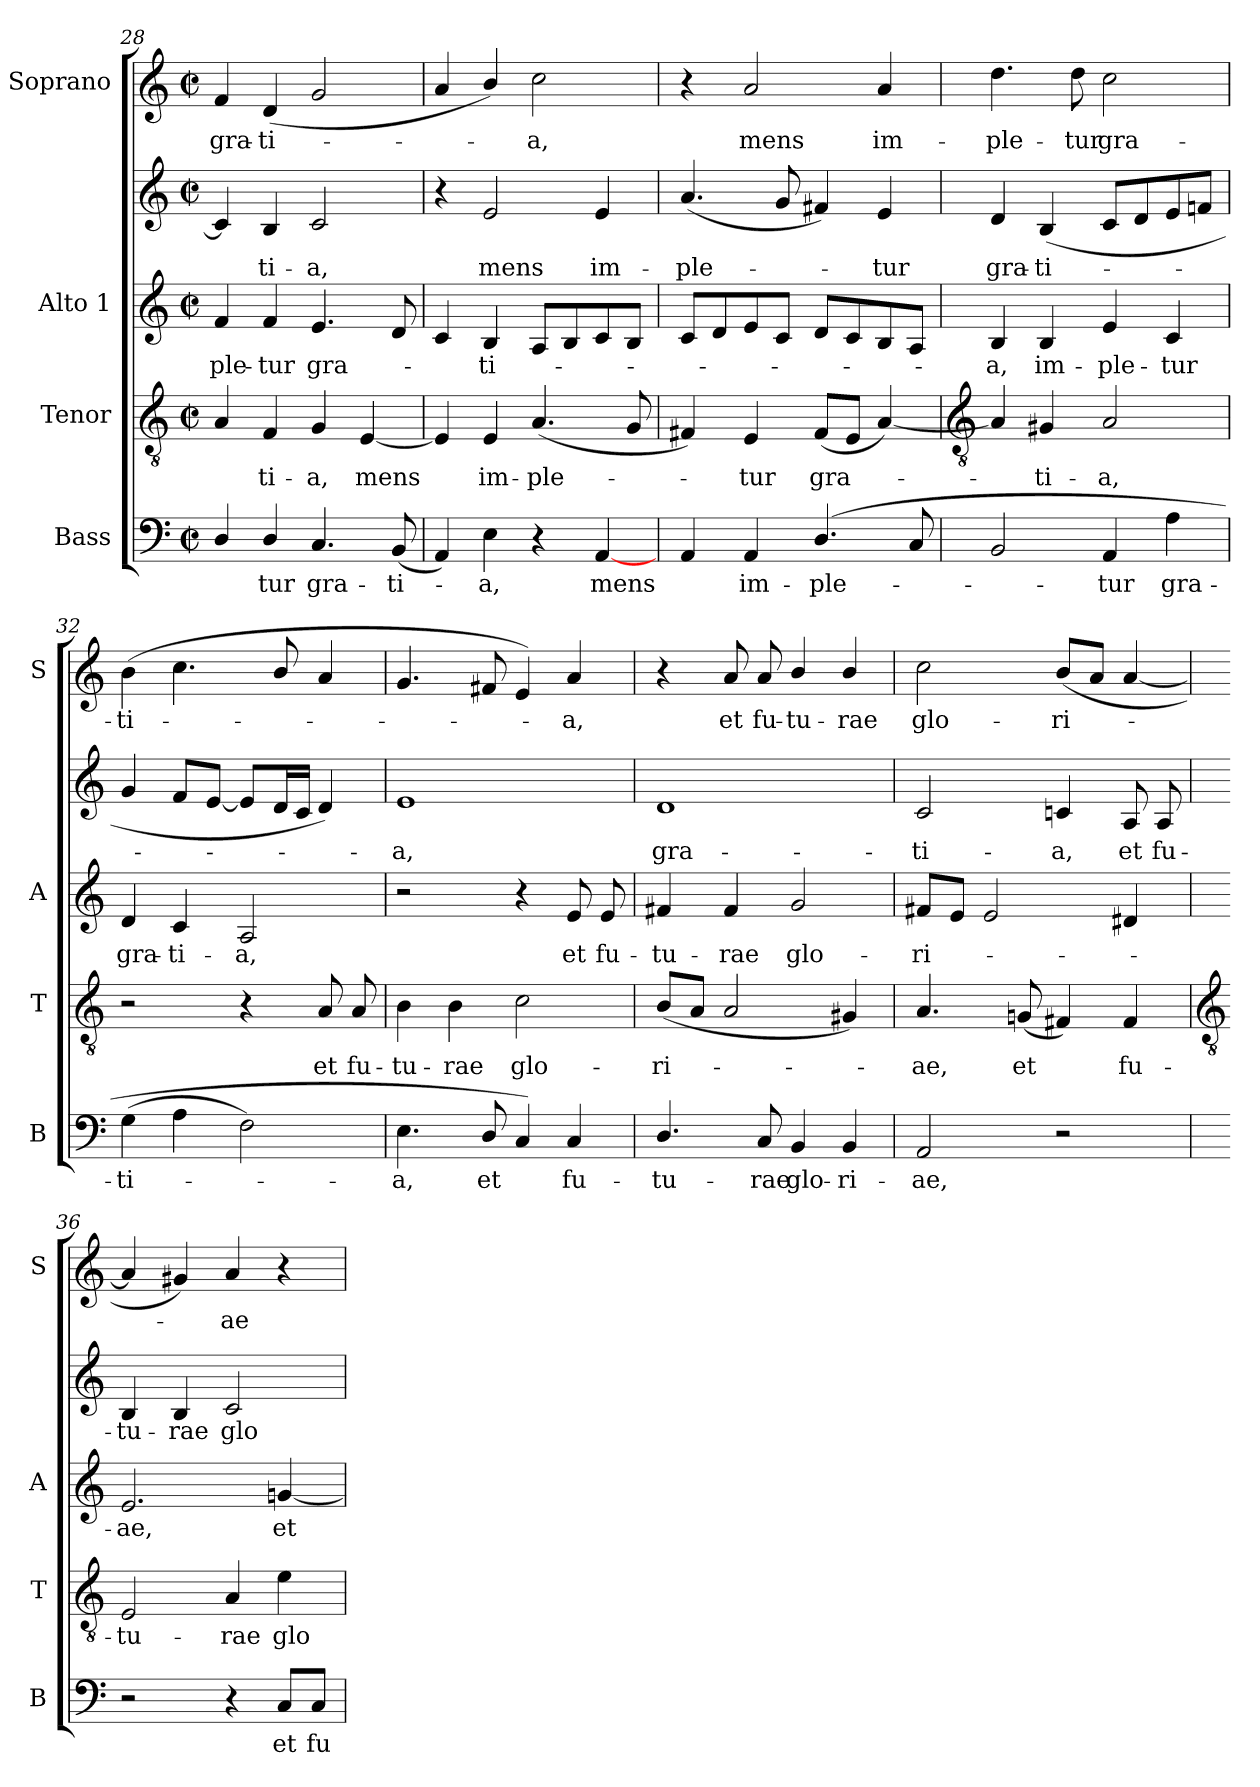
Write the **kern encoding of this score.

**kern	**text	**kern	**text	**kern	**text	**kern	**text	**kern	**text
*part4	*part4	*part3	*part3	*part2	*part2	*part2	*part2	*part1	*part1
*staff5	*staff5	*staff4	*staff4	*staff3	*staff3	*staff2	*staff2	*staff1	*staff1
*I"Bass	*	*I"Tenor	*	*I"Alto 1	*	*	*	*I"Soprano	*
*I'B	*	*I'T	*	*I'A	*	*	*	*I'S	*
*clefF4	*	*clefGv2	*	*clefG2	*	*clefG2	*	*clefG2	*
*k[]	*	*k[]	*	*k[]	*	*k[]	*	*k[]	*
*C:	*	*C:	*	*C:	*	*C:	*	*C:	*
*M2/2	*	*M2/2	*	*M2/2	*	*M2/2	*	*M2/2	*
*met(c|)	*	*met(c|)	*	*met(c|)	*	*met(c|)	*	*met(c|)	*
=28	=28	=28	=28	=28	=28	=28	=28	=28	=28
!	!	!	!	!	!LO:LY:b	!	!	!	!LO:LY:b
4D/	.	4A	.	4f	ple-	4c]	.	4f	gra-
!	!LO:LY:b	!	!LO:LY:b	!	!LO:LY:b	!	!LO:LY:b	!	!LO:LY:b
4D/	tur	4F	ti-	4f	-tur	4B	-ti-	(<4d	-ti-
!	!LO:LY:b	!	!LO:LY:b	!	!LO:LY:b	!	!LO:LY:b	!	!
4.C	gra-	4G	-a,	4.e	gra-	2c	-a,	2g	.
!	!	!	!LO:LY:b	!	!	!	!	!	!
.	.	[4E	mens	.	.	.	.	.	.
!	!LO:LY:b	!	!	!	!	!	!	!	!
(<8BB	-ti-	.	.	8d	.	.	.	.	.
=29	=29	=29	=29	=29	=29	=29	=29	=29	=29
4AA)	.	4E]	.	4c	.	4r	.	4a	.
!	!LO:LY:b	!	!LO:LY:b	!	!LO:LY:b	!	!LO:LY:b	!	!
4E	a,	4E	im-	4B	-ti-	2e	mens	4b/)	.
!	!	!	!LO:LY:b	!	!	!	!	!	!LO:LY:b
4r	.	(<4.A	-ple-	8AL	.	.	.	2cc	-a,
.	.	.	.	8B	.	.	.	.	.
!	!LO:LY:b	!	!	!	!	!	!LO:LY:b	!	!
[4AA	mens	.	.	8c	.	4e	im-	.	.
.	.	8G	.	8BJ	.	.	.	.	.
=30	=30	=30	=30	=30	=30	=30	=30	=30	=30
!	!	!	!	!	!	!	!LO:LY:b	!	!
4AA	.	4F#X)	.	8cL	.	(<4.a	ple-	4r	.
.	.	.	.	8d	.	.	.	.	.
!	!LO:LY:b	!	!LO:LY:b	!	!	!	!	!	!LO:LY:b
4AA	im-	4E	tur	8e	.	.	.	2a	mens
.	.	.	.	8cJ	.	8g	.	.	.
!	!LO:LY:b	!	!LO:LY:b	!	!	!	!	!	!
(<4.D/	-ple-	(<8F#L	gra-	8dL	.	4f#X)	.	.	.
.	.	8EJ	.	8c	.	.	.	.	.
!	!	!	!	!	!	!	!LO:LY:b	!	!LO:LY:b
.	.	[4A)	.	8B	.	4e	tur	4a	im-
8C	.	.	.	8AJ	.	.	.	.	.
!!LO:LB:g=z
=31	=31	=31	=31	=31	=31	=31	=31	=31	=31
*	*	*clefGv2	*	*	*	*	*	*	*
!	!	!	!	!	!LO:LY:b	!	!LO:LY:b	!	!LO:LY:b
2BB	.	4A]	.	4B	a,	4d	gra-	4.dd	-ple-
!	!	!	!LO:LY:b	!	!LO:LY:b	!	!LO:LY:b	!	!
.	.	4G#X	ti-	4B	im-	(<4B	-ti-	.	.
!	!	!	!	!	!	!	!	!	!LO:LY:b
.	.	.	.	.	.	.	.	8dd	-tur
!	!LO:LY:b	!	!LO:LY:b	!	!LO:LY:b	!	!	!	!LO:LY:b
4AA	tur	2A	-a,	4e	-ple-	8cL	.	2cc	gra-
.	.	.	.	.	.	8d	.	.	.
!	!LO:LY:b	!	!	!	!LO:LY:b	!	!	!	!
4A	gra-	.	.	4c	-tur	8e	.	.	.
.	.	.	.	.	.	8fnJ	.	.	.
=32	=32	=32	=32	=32	=32	=32	=32	=32	=32
!	!LO:LY:b	!	!	!	!LO:LY:b	!	!	!	!LO:LY:b
(>4G	-ti-	2r	.	4d	gra-	4g	.	(<4b	-ti-
!	!	!	!	!	!LO:LY:b	!	!	!	!
4A	.	.	.	4c	-ti-	8fL	.	4.cc	.
.	.	.	.	.	.	[8eJ	.	.	.
!	!	!	!	!	!LO:LY:b	!	!	!	!
2F)	.	4r	.	2A	-a,	8eL]	.	.	.
.	.	.	.	.	.	16dL	.	8b/	.
.	.	.	.	.	.	16cJJ	.	.	.
!	!	!	!LO:LY:b	!	!	!	!	!	!
.	.	8A	et	.	.	4d)	.	4a	.
!	!	!	!LO:LY:b	!	!	!	!	!	!
.	.	8A	fu-	.	.	.	.	.	.
=33	=33	=33	=33	=33	=33	=33	=33	=33	=33
!	!LO:LY:b	!	!LO:LY:b	!	!	!	!LO:LY:b	!	!
4.E	a,	4B	-tu-	2r	.	1e	a,	4.g	.
!	!	!	!LO:LY:b	!	!	!	!	!	!
.	.	4B	-rae	.	.	.	.	.	.
!	!LO:LY:b	!	!	!	!	!	!	!	!
8D/	et	.	.	.	.	.	.	8f#X	.
!	!	!	!LO:LY:b	!	!	!	!	!	!
4C)	.	2c	glo-	4r	.	.	.	4e)	.
!	!LO:LY:b	!	!	!	!LO:LY:b	!	!	!	!LO:LY:b
4C	fu-	.	.	8e	et	.	.	4a	a,
!	!	!	!	!	!LO:LY:b	!	!	!	!
.	.	.	.	8e	fu-	.	.	.	.
=34	=34	=34	=34	=34	=34	=34	=34	=34	=34
!	!LO:LY:b	!	!LO:LY:b	!	!LO:LY:b	!	!LO:LY:b	!	!
4.D/	-tu-	(<8BL	-ri-	4f#X	-tu-	1d	-gra-	4r	.
.	.	8AJ	.	.	.	.	.	.	.
!	!	!	!	!	!LO:LY:b	!	!	!	!LO:LY:b
.	.	2A	.	4f#	-rae	.	.	8a	et
!	!LO:LY:b	!	!	!	!	!	!	!	!LO:LY:b
8C	-rae	.	.	.	.	.	.	8a	fu-
!	!LO:LY:b	!	!	!	!LO:LY:b	!	!	!	!LO:LY:b
4BB	glo-	.	.	2g	glo-	.	.	4b/	-tu-
!	!LO:LY:b	!	!	!	!	!	!	!	!LO:LY:b
4BB	-ri-	4G#X)	.	.	.	.	.	4b/	-rae
=35	=35	=35	=35	=35	=35	=35	=35	=35	=35
!	!LO:LY:b	!	!LO:LY:b	!	!LO:LY:b	!	!LO:LY:b	!	!LO:LY:b
2AA	-ae,	4.A	ae,	8f#XL	-ri-	2c	-ti-	2cc	glo-
.	.	.	.	8eJ	.	.	.	.	.
.	.	.	.	2e	.	.	.	.	.
!	!	!	!LO:LY:b	!	!	!	!	!	!
.	.	(<8Gn	et	.	.	.	.	.	.
!	!	!	!	!	!	!	!LO:LY:b	!	!LO:LY:b
2r	.	4F#X)	.	.	.	4cn	-a,	(<8bL	-ri-
.	.	.	.	.	.	.	.	8aJ	.
!	!	!	!LO:LY:b	!	!	!	!LO:LY:b	!	!
.	.	4F#	fu-	4d#X	.	8A	et	[4a	.
!	!	!	!	!	!	!	!LO:LY:b	!	!
.	.	.	.	.	.	8A	fu-	.	.
!!LO:LB:g=z
=36	=36	=36	=36	=36	=36	=36	=36	=36	=36
*	*	*clefGv2	*	*	*	*	*	*	*
!	!	!	!LO:LY:b	!	!LO:LY:b	!	!LO:LY:b	!	!
2r	.	2E	-tu-	2.e	-ae,	4B	tu-	4a]	.
!	!	!	!	!	!	!	!LO:LY:b	!	!
.	.	.	.	.	.	4B	-rae	4g#X)	.
!	!	!	!LO:LY:b	!	!	!	!LO:LY:b	!	!LO:LY:b
4r	.	4A	-rae	.	.	2c	glo-	4a	ae
!	!LO:LY:b	!	!LO:LY:b	!	!LO:LY:b	!	!	!	!
8C/L	et	4e	glo-	[4gn	et	.	.	4r	.
!	!LO:LY:b	!	!	!	!	!	!	!	!
8C/J	fu-	.	.	.	.	.	.	.	.
=	=	=	=	=	=	=	=	=	=
*-	*-	*-	*-	*-	*-	*-	*-	*-	*-
